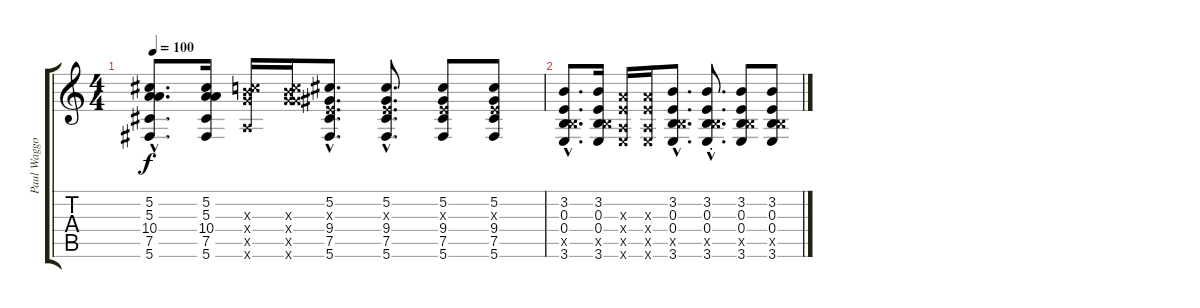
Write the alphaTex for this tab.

\track ("Paul Waggoner" "Paul Waggo") {instrument distortionguitar}
\staff {score tabs}
\tuning (Db4 Ab3 E3 B2 Gb2 Db2) {hide}
\ts (4 4)
\tempo 100
\clef g2
\ks c
(5.2{hac} 5.3{hac} 10.4{hac} 7.5{hac} 5.6{hac}).8{d dy f} (5.2 5.3 10.4 7.5 5.6).16 (7.3{x} 8.4{x} 18.5{x} 8.6{x}).16 (7.3{x} 8.4{x} 18.5{x} 18.6{x}).16 (5.2{hac} 0.3{hac x} 9.4{hac} 7.5{hac} 5.6{hac}).8{d} (5.2{hac} 0.3{hac x} 9.4{hac} 7.5{hac} 5.6{hac}).8{d} (5.2 0.3{x} 9.4 7.5 5.6).8 (5.2 0.3{x} 9.4 7.5 5.6).8 |
(3.2{hac} 0.3{hac} 0.4{hac} 5.5{hac x} 3.6{hac}).8{d} (3.2 0.3 0.4 5.5{x} 3.6).16 (5.3{x} 5.4{x} 3.5{x} 3.6{x}).16 (5.3{x} 5.4{x} 3.5{x} 3.6{x}).16 (3.2{hac} 0.3{hac} 0.4{hac} 5.5{hac x} 3.6{hac}).8{d} (3.2{hac st} 0.3{hac st} 0.4{hac st} 5.5{hac x} 3.6{hac st}).8{d} (3.2 0.3 0.4 5.5{x} 3.6).8 (3.2 0.3 0.4 5.5{x} 3.6).8
